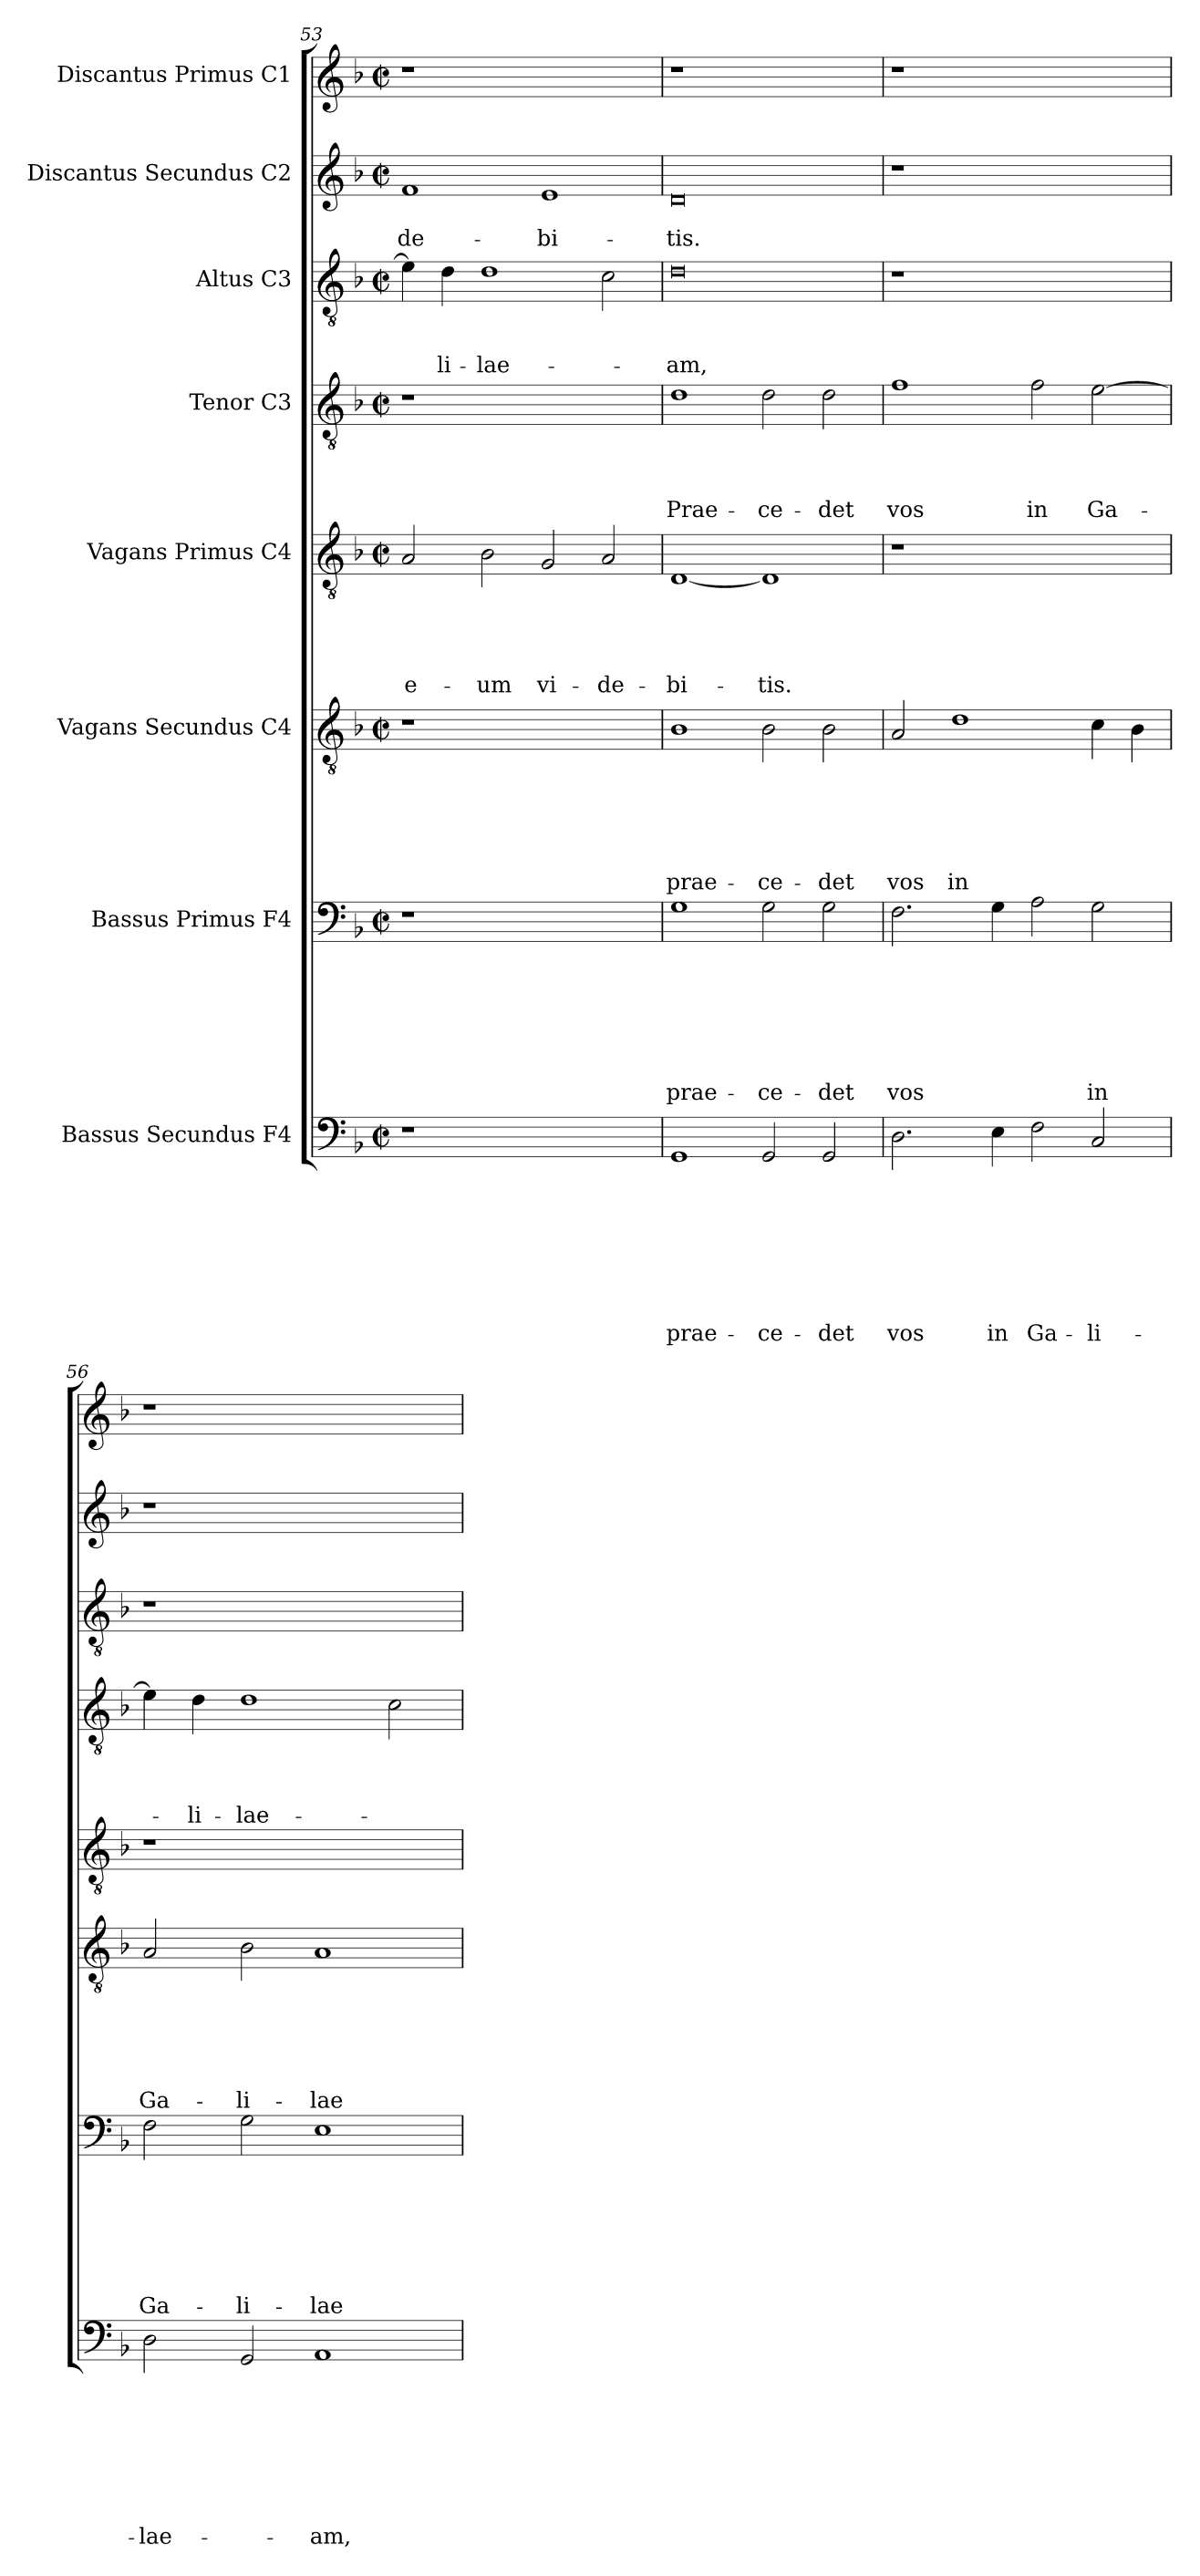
**kern	**text	**text	**text	**text	**text	**text	**text	**text	**kern	**text	**text	**text	**text	**text	**text	**text	**kern	**text	**text	**text	**text	**text	**text	**kern	**text	**text	**text	**text	**text	**kern	**text	**text	**text	**text	**kern	**text	**text	**text	**kern	**text	**text	**kern
*part8	*part8	*part8	*part8	*part8	*part8	*part8	*part8	*part8	*part7	*part7	*part7	*part7	*part7	*part7	*part7	*part7	*part6	*part6	*part6	*part6	*part6	*part6	*part6	*part5	*part5	*part5	*part5	*part5	*part5	*part4	*part4	*part4	*part4	*part4	*part3	*part3	*part3	*part3	*part2	*part2	*part2	*part1
*staff8	*staff8	*staff8	*staff8	*staff8	*staff8	*staff8	*staff8	*staff8	*staff7	*staff7	*staff7	*staff7	*staff7	*staff7	*staff7	*staff7	*staff6	*staff6	*staff6	*staff6	*staff6	*staff6	*staff6	*staff5	*staff5	*staff5	*staff5	*staff5	*staff5	*staff4	*staff4	*staff4	*staff4	*staff4	*staff3	*staff3	*staff3	*staff3	*staff2	*staff2	*staff2	*staff1
*I"Bassus  Secundus F4	*	*	*	*	*	*	*	*	*I"Bassus  Primus  F4	*	*	*	*	*	*	*	*I"Vagans  Secundus C4	*	*	*	*	*	*	*I"Vagans  Primus  C4	*	*	*	*	*	*I"Tenor C3	*	*	*	*	*I"Altus C3	*	*	*	*I"Discantus  Secundus C2	*	*	*I"Discantus  Primus C1
*clefF4	*	*	*	*	*	*	*	*	*clefF4	*	*	*	*	*	*	*	*clefGv2	*	*	*	*	*	*	*clefGv2	*	*	*	*	*	*clefGv2	*	*	*	*	*clefGv2	*	*	*	*clefG2	*	*	*clefG2
*k[b-]	*	*	*	*	*	*	*	*	*k[b-]	*	*	*	*	*	*	*	*k[b-]	*	*	*	*	*	*	*k[b-]	*	*	*	*	*	*k[b-]	*	*	*	*	*k[b-]	*	*	*	*k[b-]	*	*	*k[b-]
*F:	*	*	*	*	*	*	*	*	*F:	*	*	*	*	*	*	*	*F:	*	*	*	*	*	*	*F:	*	*	*	*	*	*F:	*	*	*	*	*F:	*	*	*	*F:	*	*	*F:
*M2/2	*	*	*	*	*	*	*	*	*M2/2	*	*	*	*	*	*	*	*M2/2	*	*	*	*	*	*	*M2/2	*	*	*	*	*	*M2/2	*	*	*	*	*M2/2	*	*	*	*M2/2	*	*	*M2/2
*met(c|)	*	*	*	*	*	*	*	*	*met(c|)	*	*	*	*	*	*	*	*met(c|)	*	*	*	*	*	*	*met(c|)	*	*	*	*	*	*met(c|)	*	*	*	*	*met(c|)	*	*	*	*met(c|)	*	*	*met(c|)
=53	=53	=53	=53	=53	=53	=53	=53	=53	=53	=53	=53	=53	=53	=53	=53	=53	=53	=53	=53	=53	=53	=53	=53	=53	=53	=53	=53	=53	=53	=53	=53	=53	=53	=53	=53	=53	=53	=53	=53	=53	=53	=53
1r	.	.	.	.	.	.	.	.	1r	.	.	.	.	.	.	.	1r	.	.	.	.	.	.	2A/	.	.	.	.	e-	1r	.	.	.	.	4e\]	.	.	.	1f	.	-de-	1r
.	.	.	.	.	.	.	.	.	.	.	.	.	.	.	.	.	.	.	.	.	.	.	.	.	.	.	.	.	.	.	.	.	.	.	4d\	.	.	-li-	.	.	.	.
.	.	.	.	.	.	.	.	.	.	.	.	.	.	.	.	.	.	.	.	.	.	.	.	2B-\	.	.	.	.	-um	.	.	.	.	.	1d	.	.	-lae-	.	.	.	.
1ryy	.	.	.	.	.	.	.	.	1ryy	.	.	.	.	.	.	.	1ryy	.	.	.	.	.	.	2G/	.	.	.	.	vi-	1ryy	.	.	.	.	.	.	.	.	1e	.	-bi-	1ryy
.	.	.	.	.	.	.	.	.	.	.	.	.	.	.	.	.	.	.	.	.	.	.	.	2A/	.	.	.	.	-de-	.	.	.	.	.	2c\	.	.	.	.	.	.	.
=54	=54	=54	=54	=54	=54	=54	=54	=54	=54	=54	=54	=54	=54	=54	=54	=54	=54	=54	=54	=54	=54	=54	=54	=54	=54	=54	=54	=54	=54	=54	=54	=54	=54	=54	=54	=54	=54	=54	=54	=54	=54	=54
1GG	.	.	.	.	.	.	.	prae-	1G	.	.	.	.	.	.	prae-	1B-	.	.	.	.	.	prae-	[1D	.	.	.	.	-bi-	1d	.	.	.	Prae-	0d	.	.	-am,	0d	.	-tis.	1r
2GG/	.	.	.	.	.	.	.	-ce-	2G\	.	.	.	.	.	.	-ce-	2B-\	.	.	.	.	.	-ce-	1D]	.	.	.	.	-tis.	2d\	.	.	.	-ce-	.	.	.	.	.	.	.	1ryy
2GG/	.	.	.	.	.	.	.	-det	2G\	.	.	.	.	.	.	-det	2B-\	.	.	.	.	.	-det	.	.	.	.	.	.	2d\	.	.	.	-det	.	.	.	.	.	.	.	.
=55	=55	=55	=55	=55	=55	=55	=55	=55	=55	=55	=55	=55	=55	=55	=55	=55	=55	=55	=55	=55	=55	=55	=55	=55	=55	=55	=55	=55	=55	=55	=55	=55	=55	=55	=55	=55	=55	=55	=55	=55	=55	=55
2.D\	.	.	.	.	.	.	.	vos	2.F\	.	.	.	.	.	.	vos	2A/	.	.	.	.	.	vos	1r	.	.	.	.	.	1f	.	.	.	vos	1r	.	.	.	1r	.	.	1r
.	.	.	.	.	.	.	.	.	.	.	.	.	.	.	.	.	1d	.	.	.	.	.	in	.	.	.	.	.	.	.	.	.	.	.	.	.	.	.	.	.	.	.
4E\	.	.	.	.	.	.	.	in	4G\	.	.	.	.	.	.	.	.	.	.	.	.	.	.	.	.	.	.	.	.	.	.	.	.	.	.	.	.	.	.	.	.	.
2F\	.	.	.	.	.	.	.	Ga-	2A\	.	.	.	.	.	.	.	.	.	.	.	.	.	.	1ryy	.	.	.	.	.	2f\	.	.	.	in	1ryy	.	.	.	1ryy	.	.	1ryy
2C/	.	.	.	.	.	.	.	-li-	2G\	.	.	.	.	.	.	in	4c\	.	.	.	.	.	.	.	.	.	.	.	.	[2e\	.	.	.	Ga-	.	.	.	.	.	.	.	.
.	.	.	.	.	.	.	.	.	.	.	.	.	.	.	.	.	4B-\	.	.	.	.	.	.	.	.	.	.	.	.	.	.	.	.	.	.	.	.	.	.	.	.	.
=56	=56	=56	=56	=56	=56	=56	=56	=56	=56	=56	=56	=56	=56	=56	=56	=56	=56	=56	=56	=56	=56	=56	=56	=56	=56	=56	=56	=56	=56	=56	=56	=56	=56	=56	=56	=56	=56	=56	=56	=56	=56	=56
2D\	.	.	.	.	.	.	.	-lae-	2F\	.	.	.	.	.	.	Ga-	2A/	.	.	.	.	.	Ga-	1r	.	.	.	.	.	4e\]	.	.	.	.	1r	.	.	.	1r	.	.	1r
.	.	.	.	.	.	.	.	.	.	.	.	.	.	.	.	.	.	.	.	.	.	.	.	.	.	.	.	.	.	4d\	.	.	.	-li-	.	.	.	.	.	.	.	.
2GG/	.	.	.	.	.	.	.	.	2G\	.	.	.	.	.	.	-li-	2B-\	.	.	.	.	.	-li-	.	.	.	.	.	.	1d	.	.	.	-lae-	.	.	.	.	.	.	.	.
1AA	.	.	.	.	.	.	.	-am,	1E	.	.	.	.	.	.	-lae-	1A	.	.	.	.	.	-lae-	1ryy	.	.	.	.	.	.	.	.	.	.	1ryy	.	.	.	1ryy	.	.	1ryy
.	.	.	.	.	.	.	.	.	.	.	.	.	.	.	.	.	.	.	.	.	.	.	.	.	.	.	.	.	.	2c\	.	.	.	.	.	.	.	.	.	.	.	.
=	=	=	=	=	=	=	=	=	=	=	=	=	=	=	=	=	=	=	=	=	=	=	=	=	=	=	=	=	=	=	=	=	=	=	=	=	=	=	=	=	=	=
*-	*-	*-	*-	*-	*-	*-	*-	*-	*-	*-	*-	*-	*-	*-	*-	*-	*-	*-	*-	*-	*-	*-	*-	*-	*-	*-	*-	*-	*-	*-	*-	*-	*-	*-	*-	*-	*-	*-	*-	*-	*-	*-
